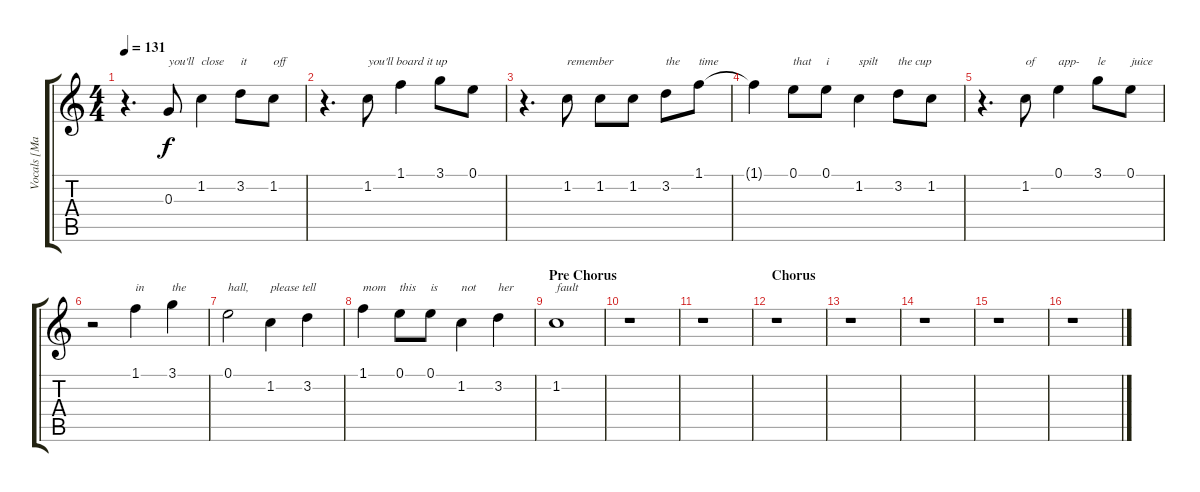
\track ("Vocals [Mark Hoppus, Tom Delonge]" "Vocals [Ma") {instrument electricguitarjazz}
\staff {score tabs}
\tuning (E4 B3 G3 D3 A2 E2) {hide}
\ts (4 4)
\tempo 131
\clef g2
\ks c
r.4{d dy f} 0.3.8{txt "you'll"} 1.2.4{txt "close"} 3.2.8{txt "it"} 1.2.8{txt "off"} |
r.4{d} 1.2.8{txt "you'll board it up"} 1.1.4 3.1.8 0.1.8 |
r.4{d} 1.2.8{txt "remember"} 1.2.8 1.2.8 3.2.8{txt "the"} 1.1.8{txt "time"} |
1.1{t}.4 0.1.8{txt "that"} 0.1.8{txt "i"} 1.2.4{txt "spilt"} 3.2.8{txt "the cup"} 1.2.8 |
r.4{d} 1.2.8{txt "of"} 0.1.4{txt "app-"} 3.1.8{txt "le"} 0.1.8{txt "juice"} |
r.2 1.1.4{txt "in"} 3.1.4{txt "the"} |
0.1.2{txt "hall,"} 1.2.4{txt "please tell"} 3.2.4 |
1.1.4{txt "mom"} 0.1.8{txt "this"} 0.1.8{txt "is"} 1.2.4{txt "not"} 3.2.4{txt "her"} |
\section ("" "Pre Chorus")
1.2.1{txt "fault"} |
r.1 |
r.1 |
\section ("" "Chorus")
r.1 |
r.1 |
r.1 |
r.1 |
r.1
